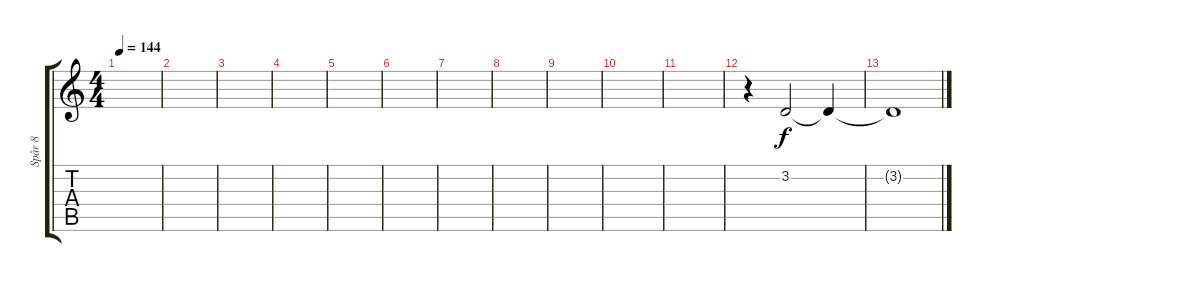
\track ("Spår 8" "Spår 8") {instrument reversecymbal}
\staff {score tabs}
\tuning (E4 B3 G3 D3 A2 E2) {hide}
\ts (4 4)
\tempo 144
\clef g2
\ks c
|
|
|
|
|
|
|
|
|
|
|
r.4 3.2.2 3.2{t}.4 |
3.2{t}.1
